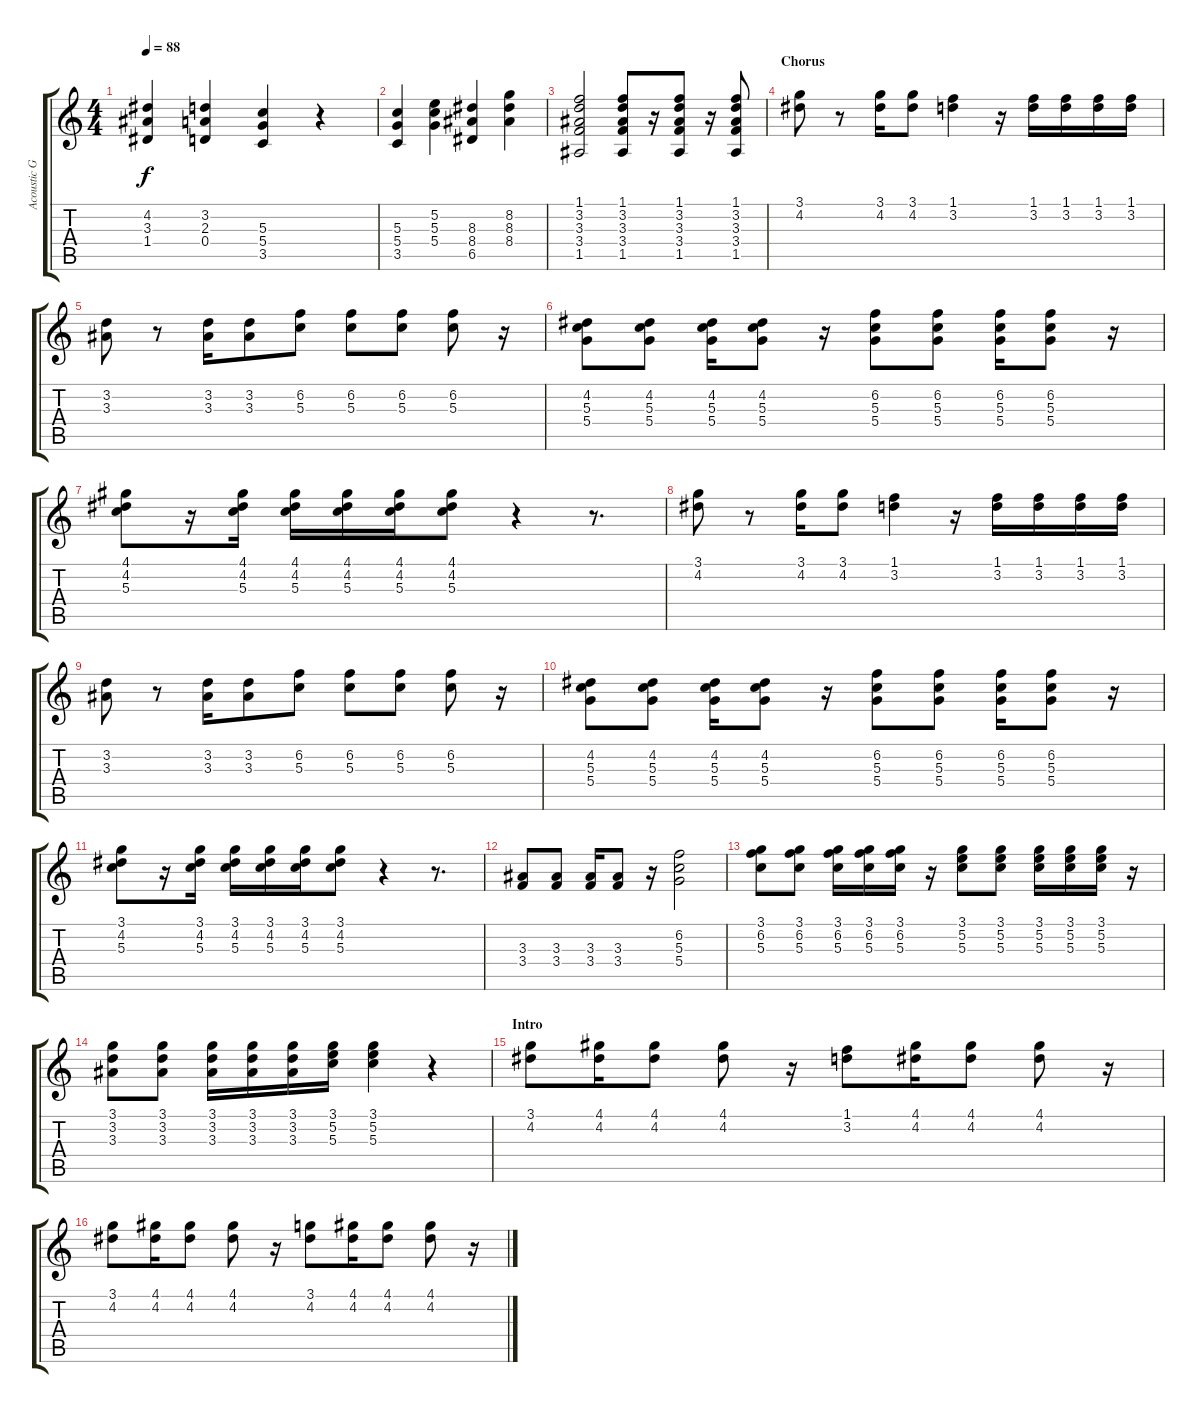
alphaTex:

\track ("Acoustic Guitar" "Acoustic G") {instrument electricguitarmuted}
\staff {score tabs}
\tuning (E4 B3 G3 D3 A2 E2) {hide}
\ts (4 4)
\section ("" "")
\tempo 88
\clef g2
\ks c
(4.2 3.3 1.4).4{dy f} (3.2 2.3 0.4).4 (5.3 5.4 3.5).4 r.4 |
(5.3 5.4 3.5).4 (5.2 5.3 5.4).4 (8.3 8.4 6.5).4 (8.2 8.3 8.4).4 |
(1.1 3.2 3.3 3.4 1.5).2 (1.1 3.2 3.3 3.4 1.5).8 r.16 (1.1 3.2 3.3 3.4 1.5).8 r.16 (1.1 3.2 3.3 3.4 1.5).8 |
\section ("" "Chorus")
(3.1 4.2).8 r.8 (3.1 4.2).16 (3.1 4.2).8 (1.1 3.2).4 r.16 (1.1 3.2).16 (1.1 3.2).16 (1.1 3.2).16 (1.1 3.2).16 |
(3.2 3.3).8 r.8 (3.2 3.3).16 (3.2 3.3).8 (6.2 5.3).8 (6.2 5.3).8 (6.2 5.3).8 (6.2 5.3).8 r.16 |
(4.2 5.3 5.4).8 (4.2 5.3 5.4).8 (4.2 5.3 5.4).16 (4.2 5.3 5.4).8 r.16 (6.2 5.3 5.4).8 (6.2 5.3 5.4).8 (6.2 5.3 5.4).16 (6.2 5.3 5.4).8 r.16 |
(4.1 4.2 5.3).8 r.16 (4.1 4.2 5.3).16 (4.1 4.2 5.3).16 (4.1 4.2 5.3).16 (4.1 4.2 5.3).16 (4.1 4.2 5.3).8 r.4 r.8{d} |
(3.1 4.2).8 r.8 (3.1 4.2).16 (3.1 4.2).8 (1.1 3.2).4 r.16 (1.1 3.2).16 (1.1 3.2).16 (1.1 3.2).16 (1.1 3.2).16 |
(3.2 3.3).8 r.8 (3.2 3.3).16 (3.2 3.3).8 (6.2 5.3).8 (6.2 5.3).8 (6.2 5.3).8 (6.2 5.3).8 r.16 |
(4.2 5.3 5.4).8 (4.2 5.3 5.4).8 (4.2 5.3 5.4).16 (4.2 5.3 5.4).8 r.16 (6.2 5.3 5.4).8 (6.2 5.3 5.4).8 (6.2 5.3 5.4).16 (6.2 5.3 5.4).8 r.16 |
(3.1 4.2 5.3).8 r.16 (3.1 4.2 5.3).16 (3.1 4.2 5.3).16 (3.1 4.2 5.3).16 (3.1 4.2 5.3).16 (3.1 4.2 5.3).8 r.4 r.8{d} |
(3.3 3.4).8 (3.3 3.4).8 (3.3 3.4).16 (3.3 3.4).8 r.16 (6.2 5.3 5.4).2 |
(3.1 6.2 5.3).8 (3.1 6.2 5.3).8 (3.1 6.2 5.3).16 (3.1 6.2 5.3).16 (3.1 6.2 5.3).16 r.16 (3.1 5.2 5.3).8 (3.1 5.2 5.3).8 (3.1 5.2 5.3).16 (3.1 5.2 5.3).16 (3.1 5.2 5.3).16 r.16 |
(3.1 3.2 3.3).8 (3.1 3.2 3.3).8 (3.1 3.2 3.3).16 (3.1 3.2 3.3).16 (3.1 3.2 3.3).16 (3.1 5.2 5.3).16 (3.1 5.2 5.3).4 r.4 |
\section ("" "Intro")
(3.1 4.2).8 (4.1 4.2).16 (4.1 4.2).8 (4.1 4.2).8 r.16 (1.1 3.2).8 (4.1 4.2).16 (4.1 4.2).8 (4.1 4.2).8 r.16 |
(3.1 4.2).8 (4.1 4.2).16 (4.1 4.2).8 (4.1 4.2).8 r.16 (3.1 4.2).8 (4.1 4.2).16 (4.1 4.2).8 (4.1 4.2).8 r.16
